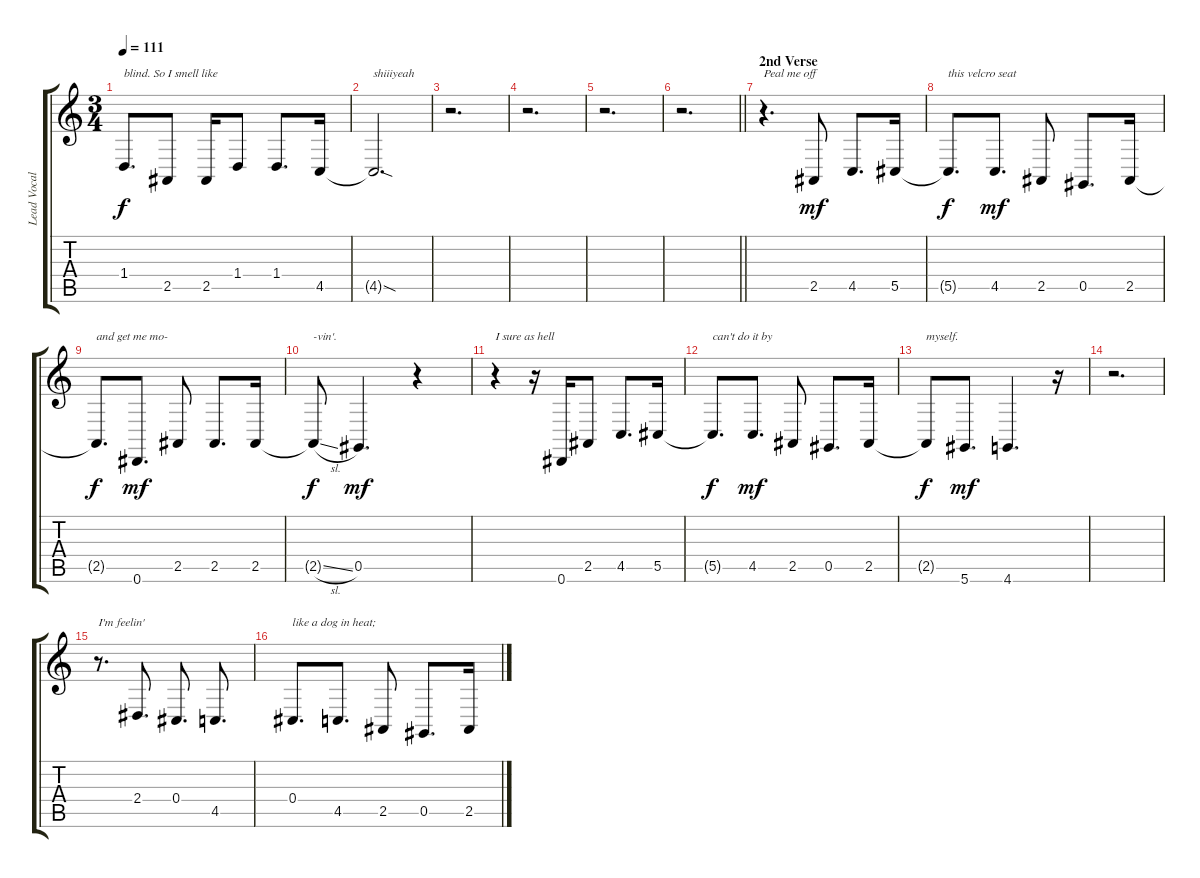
\track ("Lead Vocals (Billie Joe Armstrong)" "Lead Vocal") {instrument tenorsax}
\staff {score tabs}
\tuning (Eb4 Bb3 Gb3 Db3 Ab2 Eb2) {hide}
\ts (3 4)
\tempo 111
\clef g2
\ks c
1.4.8{d txt "blind. So I smell like" dy f} 2.5.8 2.5.16 1.4.8 1.4.8{d} 4.5.16 |
4.5{sod t}.2{d txt "shiiiyeah"} |
r.2{d} |
r.2{d} |
r.2{d} |
\barLineRight lightlight
r.2{d} |
\section ("" "2nd Verse")
r.4{d txt "Peal me off" volume 13} 2.5.8{dy mf} 4.5.8{d} 5.5.16 |
5.5{t}.8{d txt "this velcro seat" dy f} 4.5.8{d dy mf} 2.5.8 0.5.8{d} 2.5.16 |
2.5{t}.8{d txt "and get me mo-" dy f} 0.6.8{d dy mf} 2.5.8 2.5.8{d} 2.5.16 |
2.5{sl t}.8{txt "-vin'." dy f} 0.5.4{d dy mf} r.4 |
r.4{txt "I sure as hell"} r.16 0.6.16 2.5.8 4.5.8{d} 5.5.16 |
5.5{t}.8{d txt "can't do it by " dy f} 4.5.8{d dy mf} 2.5.8 0.5.8{d} 2.5.16 |
2.5{t}.8{txt "myself." dy f} 5.6.8{d dy mf} 4.6.4{d} r.16 |
r.2{d} |
r.8{d txt "I'm feelin'"} 2.4.8{d} 0.4.8{d} 4.5.8{d} |
0.4.8{d txt "like a dog in heat;"} 4.5.8{d} 2.5.8 0.5.8{d} 2.5.16
